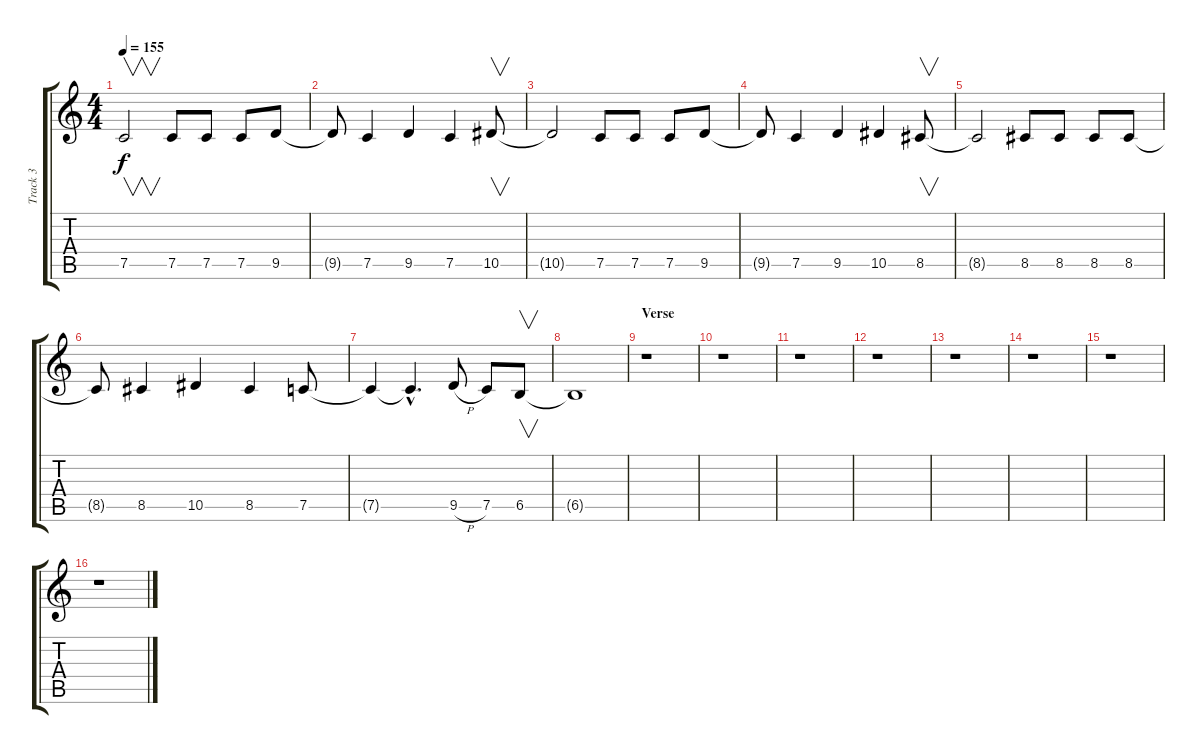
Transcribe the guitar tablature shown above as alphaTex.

\track ("Track 3" "Track 3") {instrument overdrivenguitar}
\staff {score tabs}
\tuning (C4 G3 Eb3 Bb2 F2 C2) {hide}
\ts (4 4)
\tempo 155
\clef g2
\ks c
7.5.2{v dy f} 7.5.8 7.5.8 7.5.8 9.5.8 |
9.5{t}.8 7.5.4 9.5.4 7.5.4 10.5.8{v} |
10.5{t}.2 7.5.8 7.5.8 7.5.8 9.5.8 |
9.5{t}.8 7.5.4 9.5.4 10.5.4 8.5.8{v} |
8.5{t}.2 8.5.8 8.5.8 8.5.8 8.5.8 |
8.5{t}.8 8.5.4 10.5.4 8.5.4 7.5.8 |
7.5{t}.4 7.5{hac t}.4{d} 9.5{h}.8 7.5.8 6.5.8{v} |
6.5{t}.1 |
\section ("" "Verse")
r.1 |
r.1 |
r.1 |
r.1 |
r.1 |
r.1 |
r.1 |
r.1
